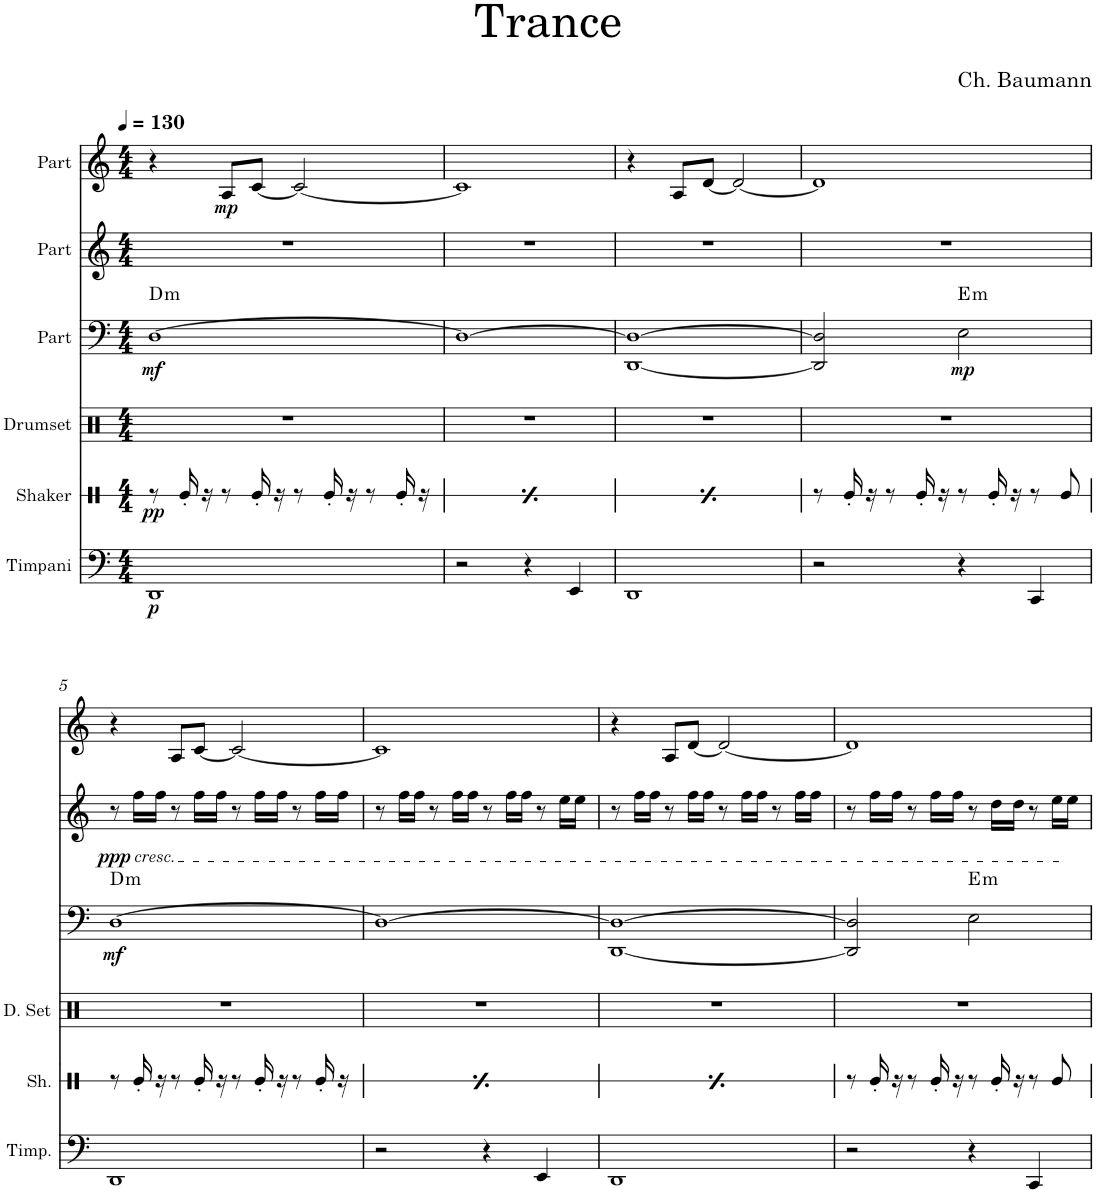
**kern	**dynam	**kern	**dynam	**kern	**kern	**dynam	**harte	**kern	**dynam	**kern	**dynam
*part6	*part6	*part5	*part5	*part4	*part3	*part3	*part3	*part2	*part2	*part1	*part1
*staff6	*staff6	*staff5	*staff5	*staff4	*staff3	*staff3	*	*staff2	*staff2	*staff1	*staff1
*I"Timpani	*	*I"Shaker	*	*I"Drumset	*I"Part	*	*	*I"Part	*	*I"Part	*
*I'Timp.	*	*I'Sh.	*	*I'D. Set	*	*	*	*	*	*	*
*	*	*stria1	*	*	*	*	*	*	*	*	*
*clefF4	*	*clefX	*	*clefX	*clefF4	*	*	*clefG2	*	*clefG2	*
*k[]	*	*k[]	*	*k[]	*k[]	*	*	*k[]	*	*k[]	*
*M4/4	*	*M4/4	*	*M4/4	*M4/4	*	*	*M4/4	*	*M4/4	*
*MM130	*	*MM130	*	*MM130	*MM130	*	*	*MM130	*	*MM130	*
=1	=1	=1	=1	=1	=1	=1	=1	=1	=1	=1	=1
!	!LO:DY:b	!	!LO:DY:b	!	!	!LO:DY:b	!LO:H:kt=m	!	!	!	!
1DD	p	8r	pp	1r	[1D	mf	D:min	1r	.	4r	.
.	.	16Re'/	.	.	.	.	.	.	.	.	.
.	.	16r	.	.	.	.	.	.	.	.	.
!	!	!	!	!	!	!	!	!	!	!	!LO:DY:b
.	.	8r	.	.	.	.	.	.	.	8A/L	mp
.	.	16Re'/	.	.	.	.	.	.	.	[8c/J	.
.	.	16r	.	.	.	.	.	.	.	.	.
.	.	8r	.	.	.	.	.	.	.	2c/_	.
.	.	16Re'/	.	.	.	.	.	.	.	.	.
.	.	16r	.	.	.	.	.	.	.	.	.
.	.	8r	.	.	.	.	.	.	.	.	.
.	.	16Re'/	.	.	.	.	.	.	.	.	.
.	.	16r	.	.	.	.	.	.	.	.	.
=2	=2	=2	=2	=2	=2	=2	=2	=2	=2	=2	=2
!	!	!	!LO:DY:b	!	!	!	!	!	!	!	!
2r	.	8r	pp	1r	1D_	.	.	1r	.	1c]	.
.	.	16Re'/	.	.	.	.	.	.	.	.	.
.	.	16r	.	.	.	.	.	.	.	.	.
.	.	8r	.	.	.	.	.	.	.	.	.
.	.	16Re'/	.	.	.	.	.	.	.	.	.
.	.	16r	.	.	.	.	.	.	.	.	.
4r	.	8r	.	.	.	.	.	.	.	.	.
.	.	16Re'/	.	.	.	.	.	.	.	.	.
.	.	16r	.	.	.	.	.	.	.	.	.
4EE/	.	8r	.	.	.	.	.	.	.	.	.
.	.	16Re'/	.	.	.	.	.	.	.	.	.
.	.	16r	.	.	.	.	.	.	.	.	.
=3	=3	=3	=3	=3	=3	=3	=3	=3	=3	=3	=3
!	!	!	!LO:DY:b	!	!	!	!	!	!	!	!
1DD	.	8r	pp	1r	[1DD 1D_	.	.	1r	.	4r	.
.	.	16Re'/	.	.	.	.	.	.	.	.	.
.	.	16r	.	.	.	.	.	.	.	.	.
.	.	8r	.	.	.	.	.	.	.	8A/L	.
.	.	16Re'/	.	.	.	.	.	.	.	[8d/J	.
.	.	16r	.	.	.	.	.	.	.	.	.
.	.	8r	.	.	.	.	.	.	.	2d/_	.
.	.	16Re'/	.	.	.	.	.	.	.	.	.
.	.	16r	.	.	.	.	.	.	.	.	.
.	.	8r	.	.	.	.	.	.	.	.	.
.	.	16Re'/	.	.	.	.	.	.	.	.	.
.	.	16r	.	.	.	.	.	.	.	.	.
=4	=4	=4	=4	=4	=4	=4	=4	=4	=4	=4	=4
2r	.	8r	.	1r	2DD/] 2D/]	.	.	1r	.	1d]	.
.	.	16Re'/	.	.	.	.	.	.	.	.	.
.	.	16r	.	.	.	.	.	.	.	.	.
.	.	8r	.	.	.	.	.	.	.	.	.
.	.	16Re'/	.	.	.	.	.	.	.	.	.
.	.	16r	.	.	.	.	.	.	.	.	.
!	!	!	!	!	!	!LO:DY:b	!LO:H:kt=m	!	!	!	!
4r	.	8r	.	.	2E\	mp	E:min	.	.	.	.
.	.	16Re'/	.	.	.	.	.	.	.	.	.
.	.	16r	.	.	.	.	.	.	.	.	.
4CC/	.	8r	.	.	.	.	.	.	.	.	.
.	.	8Re/	.	.	.	.	.	.	.	.	.
!!LO:LB:g=z
=5	=5	=5	=5	=5	=5	=5	=5	=5	=5	=5	=5
!	!	!	!	!	!	!	!	!LO:TX:b:i:t=cresc.	!	!	!
!	!	!	!	!	!	!LO:DY:b	!LO:H:kt=m	!	!LO:DY:b	!	!
1DD	.	8r	.	1r	[1D	mf	D:min	8r	ppp	4r	.
.	.	16Re'/	.	.	.	.	.	16ff\LL	.	.	.
.	.	16r	.	.	.	.	.	16ff\JJ	.	.	.
.	.	8r	.	.	.	.	.	8r	.	8A/L	.
.	.	16Re'/	.	.	.	.	.	16ff\LL	.	[8c/J	.
.	.	16r	.	.	.	.	.	16ff\JJ	.	.	.
.	.	8r	.	.	.	.	.	8r	.	2c/_	.
.	.	16Re'/	.	.	.	.	.	16ff\LL	.	.	.
.	.	16r	.	.	.	.	.	16ff\JJ	.	.	.
.	.	8r	.	.	.	.	.	8r	.	.	.
.	.	16Re'/	.	.	.	.	.	16ff\LL	.	.	.
.	.	16r	.	.	.	.	.	16ff\JJ	.	.	.
=6	=6	=6	=6	=6	=6	=6	=6	=6	=6	=6	=6
2r	.	8r	.	1r	1D_	.	.	8r	.	1c]	.
.	.	16Re'/	.	.	.	.	.	16ff\LL	.	.	.
.	.	16r	.	.	.	.	.	16ff\JJ	.	.	.
.	.	8r	.	.	.	.	.	8r	.	.	.
.	.	16Re'/	.	.	.	.	.	16ff\LL	.	.	.
.	.	16r	.	.	.	.	.	16ff\JJ	.	.	.
4r	.	8r	.	.	.	.	.	8r	.	.	.
.	.	16Re'/	.	.	.	.	.	16ff\LL	.	.	.
.	.	16r	.	.	.	.	.	16ff\JJ	.	.	.
4EE/	.	8r	.	.	.	.	.	8r	.	.	.
.	.	16Re'/	.	.	.	.	.	16ee\LL	.	.	.
.	.	16r	.	.	.	.	.	16ee\JJ	.	.	.
=7	=7	=7	=7	=7	=7	=7	=7	=7	=7	=7	=7
1DD	.	8r	.	1r	[1DD 1D_	.	.	8r	.	4r	.
.	.	16Re'/	.	.	.	.	.	16ff\LL	.	.	.
.	.	16r	.	.	.	.	.	16ff\JJ	.	.	.
.	.	8r	.	.	.	.	.	8r	.	8A/L	.
.	.	16Re'/	.	.	.	.	.	16ff\LL	.	[8d/J	.
.	.	16r	.	.	.	.	.	16ff\JJ	.	.	.
.	.	8r	.	.	.	.	.	8r	.	2d/_	.
.	.	16Re'/	.	.	.	.	.	16ff\LL	.	.	.
.	.	16r	.	.	.	.	.	16ff\JJ	.	.	.
.	.	8r	.	.	.	.	.	8r	.	.	.
.	.	16Re'/	.	.	.	.	.	16ff\LL	.	.	.
.	.	16r	.	.	.	.	.	16ff\JJ	.	.	.
=8	=8	=8	=8	=8	=8	=8	=8	=8	=8	=8	=8
2r	.	8r	.	1r	2DD/] 2D/]	.	.	8r	.	1d]	.
.	.	16Re'/	.	.	.	.	.	16ff\LL	.	.	.
.	.	16r	.	.	.	.	.	16ff\JJ	.	.	.
.	.	8r	.	.	.	.	.	8r	.	.	.
.	.	16Re'/	.	.	.	.	.	16ff\LL	.	.	.
.	.	16r	.	.	.	.	.	16ff\JJ	.	.	.
!	!	!	!	!	!	!	!LO:H:kt=m	!	!	!	!
4r	.	8r	.	.	2E\	.	E:min	8r	.	.	.
.	.	16Re'/	.	.	.	.	.	16dd\LL	.	.	.
.	.	16r	.	.	.	.	.	16dd\JJ	.	.	.
4CC/	.	8r	.	.	.	.	.	8r	.	.	.
.	.	8Re/	.	.	.	.	.	16ee\LL	.	.	.
.	.	.	.	.	.	.	.	16ee\JJ	.	.	.
=	=	=	=	=	=	=	=	=	=	=	=
*-	*-	*-	*-	*-	*-	*-	*-	*-	*-	*-	*-
